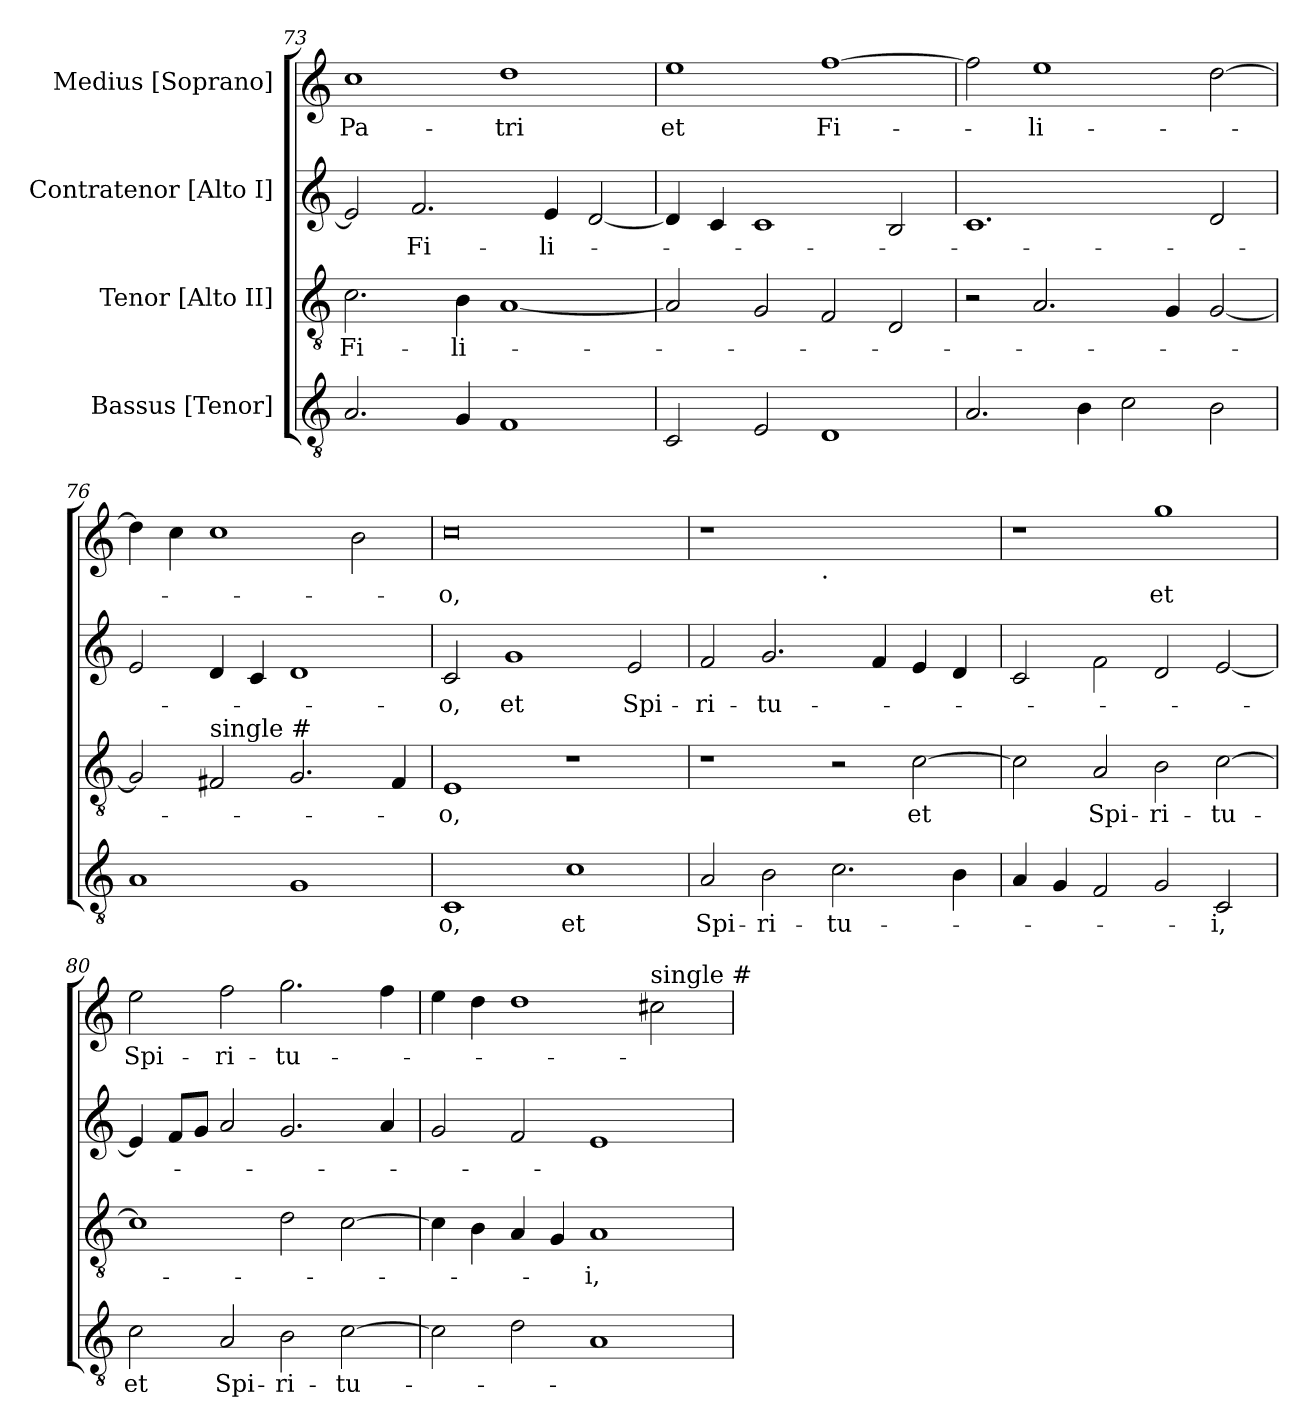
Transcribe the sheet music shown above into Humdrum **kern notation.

**kern	**text	**kern	**text	**kern	**text	**kern	**text
*part4	*part4	*part3	*part3	*part2	*part2	*part1	*part1
*staff4	*staff4	*staff3	*staff3	*staff2	*staff2	*staff1	*staff1
*I"Bassus [Tenor]	*	*I"Tenor [Alto II]	*	*I"Contratenor [Alto I]	*	*I"Medius [Soprano]	*
*clefGv2	*	*clefGv2	*	*clefG2	*	*clefG2	*
*k[]	*	*k[]	*	*k[]	*	*k[]	*
*C:	*	*C:	*	*C:	*	*C:	*
=73	=73	=73	=73	=73	=73	=73	=73
!	!	!	!LO:LY:b	!	!	!	!LO:LY:b
2.A/	.	2.c\	Fi-	2e/]	.	1cc	Pa-
!	!	!	!	!	!LO:LY:b	!	!
.	.	.	.	2.f/	Fi-	.	.
!	!	!	!LO:LY:b	!	!	!	!
4G/	.	4B\	-li-	.	.	.	.
!	!	!	!	!	!	!	!LO:LY:b
1F	.	[<1A	.	.	.	1dd	-tri
!	!	!	!	!	!LO:LY:b	!	!
.	.	.	.	4e/	-li-	.	.
.	.	.	.	[<2d/	.	.	.
=74	=74	=74	=74	=74	=74	=74	=74
!	!	!	!	!	!	!	!LO:LY:b
2C/	.	2A/]	.	4d/]	.	1ee	et
.	.	.	.	4c/	.	.	.
2E/	.	2G/	.	1c	.	.	.
!	!	!	!	!	!	!	!LO:LY:b
1D	.	2F/	.	.	.	[>1ff	Fi-
.	.	2D/	.	2B/	.	.	.
=75	=75	=75	=75	=75	=75	=75	=75
2.A/	.	2r	.	1.c	.	2ff\]	.
!	!	!	!	!	!	!	!LO:LY:b
.	.	2.A/	.	.	.	1ee	-li-
4B\	.	.	.	.	.	.	.
2c\	.	.	.	.	.	.	.
.	.	4G/	.	.	.	.	.
2B\	.	[<2G/	.	2d/	.	[>2dd\	.
=76	=76	=76	=76	=76	=76	=76	=76
1A	.	2G/]	.	2e/	.	4dd\]	.
.	.	.	.	.	.	4cc\	.
!	!	!LO:TX:a:t=single #	!	!	!	!	!
.	.	2F#/	.	4d/	.	1cc	.
.	.	.	.	4c/	.	.	.
1G	.	2.G/	.	1d	.	.	.
.	.	.	.	.	.	2b\	.
.	.	4F#/	.	.	.	.	.
!!LO:PB:g=z
=77	=77	=77	=77	=77	=77	=77	=77
!	!LO:LY:b	!	!LO:LY:b	!	!LO:LY:b	!	!LO:LY:b
1C	-o,	1E	-o,	2c/	-o,	0cc	-o,
!	!	!	!	!	!LO:LY:b	!	!
.	.	.	.	1g	et	.	.
!	!LO:LY:b	!	!	!	!	!	!
1c	et	1r	.	.	.	.	.
!	!	!	!	!	!LO:LY:b	!	!
.	.	.	.	2e/	Spi-	.	.
=78	=78	=78	=78	=78	=78	=78	=78
!	!LO:LY:b	!	!	!	!LO:LY:b	!	!
*	*	*	*	*	*	*^	*
2A/	Spi-	1r	.	2f/	-ri-	1r	2ryy	.
!	!LO:LY:b	!	!	!	!LO:LY:b	!	!	!
2B\	-ri-	.	.	2.g/	-tu-	.	4...ryy	.
!	!	!	!	!	!	!	!LO:TX:b:t=.	!
.	.	.	.	.	.	.	1ryy	.
!	!LO:LY:b	!	!	!	!	!	!	!
2.c\	-tu-	2r	.	.	.	1ryy	.	.
.	.	.	.	4f/	.	.	.	.
!	!	!	!LO:LY:b	!	!	!	!	!
.	.	[>2c\	et	4e/	.	.	.	.
4B\	.	.	.	4d/	.	.	.	.
.	.	.	.	.	.	.	32ryy	.
*	*	*	*	*	*	*v	*v	*
=79	=79	=79	=79	=79	=79	=79	=79
4A/	.	2c\]	.	2c/	.	1r	.
4G/	.	.	.	.	.	.	.
!	!	!	!LO:LY:b	!	!	!	!
2F/	.	2A/	Spi-	2f\	.	.	.
!	!	!	!LO:LY:b	!	!	!	!LO:LY:b
2G/	.	2B\	-ri-	2d/	.	1gg	et
!	!LO:LY:b	!	!LO:LY:b	!	!	!	!
2C/	-i,	[>2c\	-tu-	[<2e/	.	.	.
=80	=80	=80	=80	=80	=80	=80	=80
!	!LO:LY:b	!	!	!	!	!	!LO:LY:b
2c\	et	1c]	.	4e/]	.	2ee\	Spi-
.	.	.	.	8f/L	.	.	.
.	.	.	.	8g/J	.	.	.
!	!LO:LY:b	!	!	!	!	!	!LO:LY:b
2A/	Spi-	.	.	2a/	.	2ff\	-ri-
!	!LO:LY:b	!	!	!	!	!	!LO:LY:b
2B\	-ri-	2d\	.	2.g/	.	2.gg\	-tu-
!	!LO:LY:b	!	!	!	!	!	!
[>2c\	-tu-	[>2c\	.	.	.	.	.
.	.	.	.	4a/	.	4ff\	.
=81	=81	=81	=81	=81	=81	=81	=81
2c\]	.	4c\]	.	2g/	.	4ee\	.
.	.	4B\	.	.	.	4dd\	.
2d\	.	4A/	.	2f/	.	1dd	.
.	.	4G/	.	.	.	.	.
!	!	!	!LO:LY:b	!	!	!	!
1A	.	1A	-i,	1e	.	.	.
!	!	!	!	!	!	!LO:TX:a:t=single #	!
.	.	.	.	.	.	2cc#\	.
=	=	=	=	=	=	=	=
*-	*-	*-	*-	*-	*-	*-	*-
